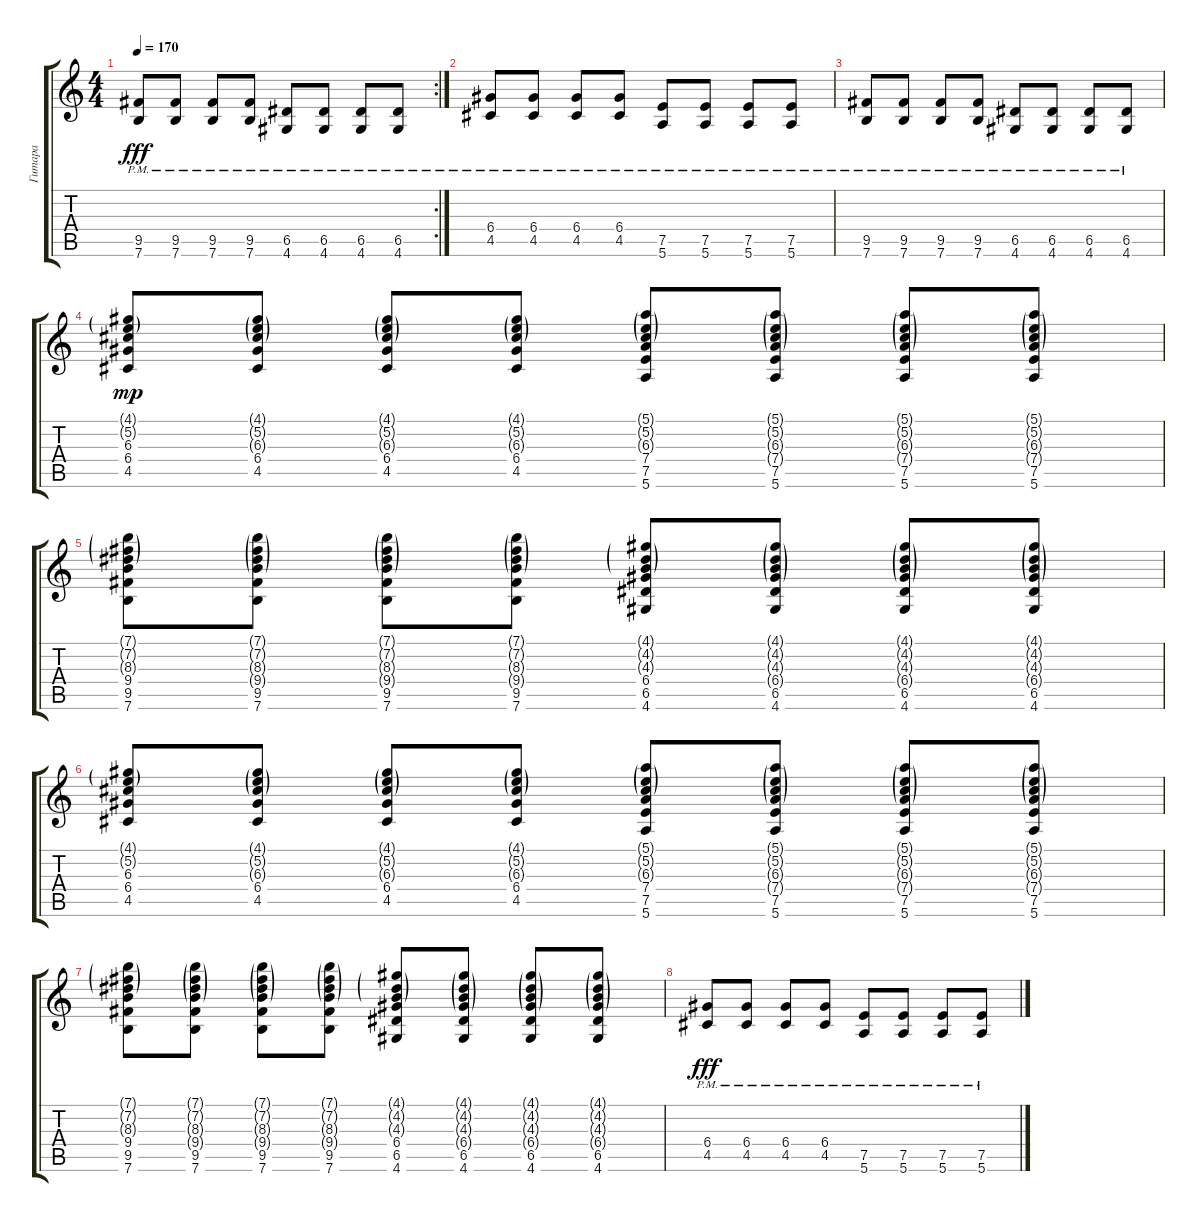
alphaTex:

\track ("Гитара" "Гитара") {instrument distortionguitar}
\staff {score tabs}
\tuning (E4 B3 G3 D3 A2 E2) {hide}
\rc 2
\ts (4 4)
\tempo 170
\clef g2
\ks c
(9.5{pm} 7.6{pm}).8{dy fff} (9.5{pm} 7.6{pm}).8 (9.5{pm} 7.6{pm}).8 (9.5{pm} 7.6{pm}).8 (6.5{pm} 4.6{pm}).8 (6.5{pm} 4.6{pm}).8 (6.5{pm} 4.6{pm}).8 (6.5{pm} 4.6{pm}).8 |
(6.4{pm} 4.5{pm}).8 (6.4{pm} 4.5{pm}).8 (6.4{pm} 4.5{pm}).8 (6.4{pm} 4.5{pm}).8 (7.5{pm} 5.6{pm}).8 (7.5{pm} 5.6{pm}).8 (7.5{pm} 5.6{pm}).8 (7.5{pm} 5.6{pm}).8 |
(9.5{pm} 7.6{pm}).8 (9.5{pm} 7.6{pm}).8 (9.5{pm} 7.6{pm}).8 (9.5{pm} 7.6{pm}).8 (6.5{pm} 4.6{pm}).8 (6.5{pm} 4.6{pm}).8 (6.5{pm} 4.6{pm}).8 (6.5{pm} 4.6{pm}).8 |
(4.1{g} 5.2{g} 6.3 6.4 4.5).8{dy mp} (4.1{g} 5.2{g} 6.3{g} 6.4 4.5).8 (4.1{g} 5.2{g} 6.3{g} 6.4 4.5).8 (4.1{g} 5.2{g} 6.3{g} 6.4 4.5).8 (5.1{g} 5.2{g} 6.3{g} 7.4 7.5 5.6).8 (5.1{g} 5.2{g} 6.3{g} 7.4{g} 7.5 5.6).8 (5.1{g} 5.2{g} 6.3{g} 7.4{g} 7.5 5.6).8 (5.1{g} 5.2{g} 6.3{g} 7.4{g} 7.5 5.6).8 |
(7.1{g} 7.2{g} 8.3{g} 9.4 9.5 7.6).8 (7.1{g} 7.2{g} 8.3{g} 9.4{g} 9.5 7.6).8 (7.1{g} 7.2{g} 8.3{g} 9.4{g} 9.5 7.6).8 (7.1{g} 7.2{g} 8.3{g} 9.4{g} 9.5 7.6).8 (4.1{g} 4.2{g} 4.3{g} 6.4 6.5 4.6).8 (4.1{g} 4.2{g} 4.3{g} 6.4{g} 6.5 4.6).8 (4.1{g} 4.2{g} 4.3{g} 6.4{g} 6.5 4.6).8 (4.1{g} 4.2{g} 4.3{g} 6.4{g} 6.5 4.6).8 |
(4.1{g} 5.2{g} 6.3 6.4 4.5).8 (4.1{g} 5.2{g} 6.3{g} 6.4 4.5).8 (4.1{g} 5.2{g} 6.3{g} 6.4 4.5).8 (4.1{g} 5.2{g} 6.3{g} 6.4 4.5).8 (5.1{g} 5.2{g} 6.3{g} 7.4 7.5 5.6).8 (5.1{g} 5.2{g} 6.3{g} 7.4{g} 7.5 5.6).8 (5.1{g} 5.2{g} 6.3{g} 7.4{g} 7.5 5.6).8 (5.1{g} 5.2{g} 6.3{g} 7.4{g} 7.5 5.6).8 |
(7.1{g} 7.2{g} 8.3{g} 9.4 9.5 7.6).8 (7.1{g} 7.2{g} 8.3{g} 9.4{g} 9.5 7.6).8 (7.1{g} 7.2{g} 8.3{g} 9.4{g} 9.5 7.6).8 (7.1{g} 7.2{g} 8.3{g} 9.4{g} 9.5 7.6).8 (4.1{g} 4.2{g} 4.3{g} 6.4 6.5 4.6).8 (4.1{g} 4.2{g} 4.3{g} 6.4{g} 6.5 4.6).8 (4.1{g} 4.2{g} 4.3{g} 6.4{g} 6.5 4.6).8 (4.1{g} 4.2{g} 4.3{g} 6.4{g} 6.5 4.6).8 |
(6.4{pm} 4.5{pm}).8{dy fff} (6.4{pm} 4.5{pm}).8 (6.4{pm} 4.5{pm}).8 (6.4{pm} 4.5{pm}).8 (7.5{pm} 5.6{pm}).8 (7.5{pm} 5.6{pm}).8 (7.5{pm} 5.6{pm}).8 (7.5{pm} 5.6{pm}).8
